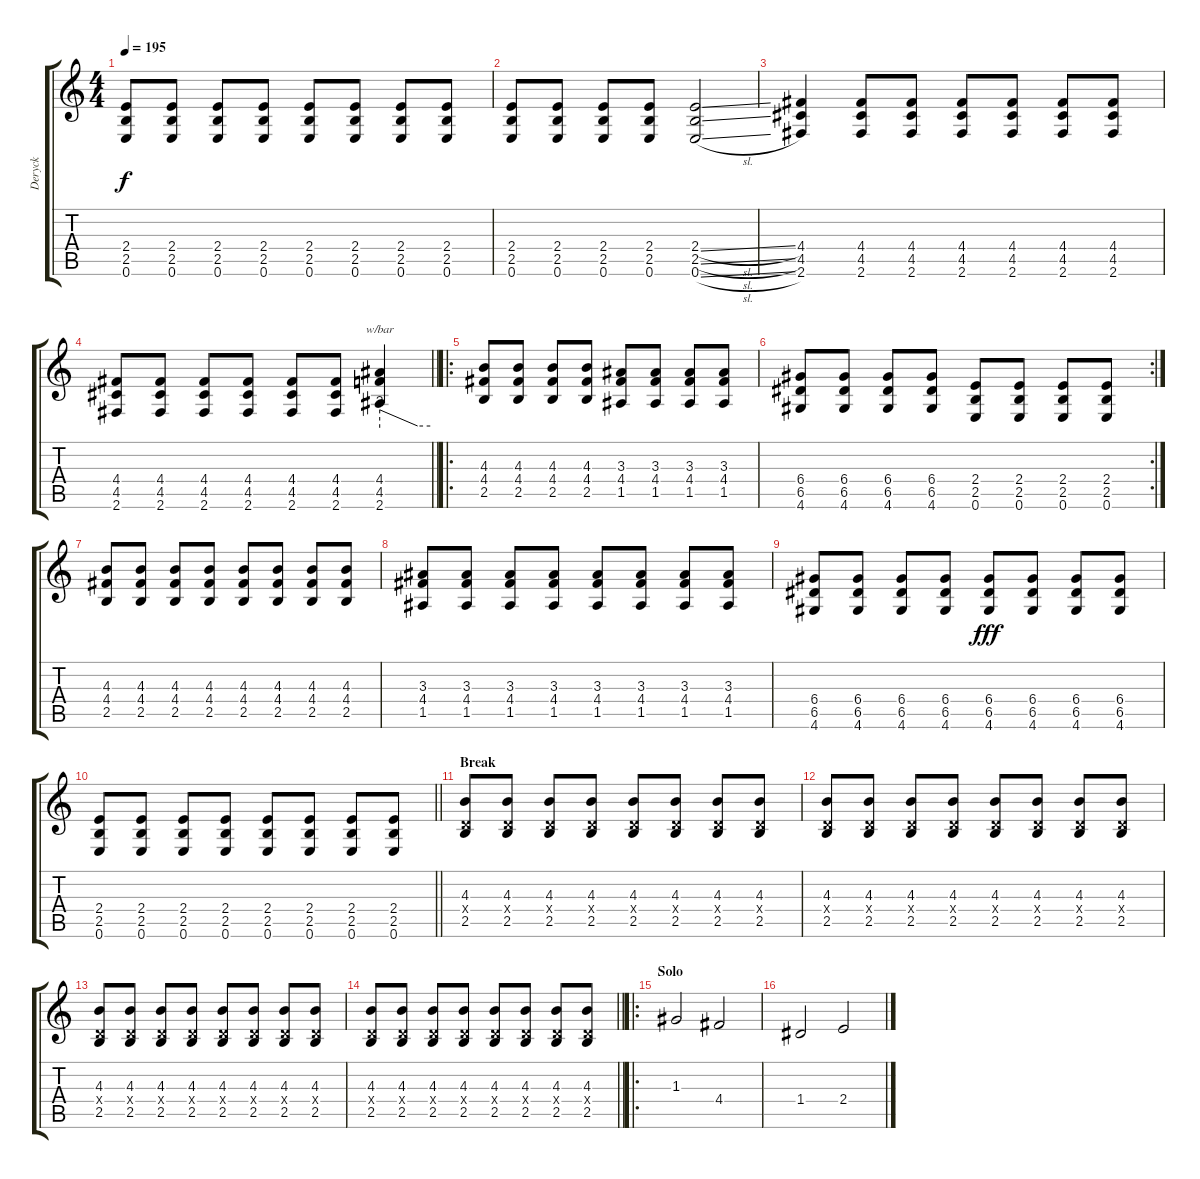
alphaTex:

\track ("Deryck" "Deryck") {instrument distortionguitar}
\staff {score tabs}
\tuning (E4 B3 G3 D3 A2 E2) {hide}
\ts (4 4)
\tempo 195
\clef g2
\ks c
(2.4 2.5 0.6).8{dy f} (2.4 2.5 0.6).8 (2.4 2.5 0.6).8 (2.4 2.5 0.6).8 (2.4 2.5 0.6).8 (2.4 2.5 0.6).8 (2.4 2.5 0.6).8 (2.4 2.5 0.6).8 |
(2.4 2.5 0.6).8 (2.4 2.5 0.6).8 (2.4 2.5 0.6).8 (2.4 2.5 0.6).8 (2.4{sl} 2.5{sl} 0.6{sl}).2 |
(4.4 4.5 2.6).4 (4.4 4.5 2.6).8 (4.4 4.5 2.6).8 (4.4 4.5 2.6).8 (4.4 4.5 2.6).8 (4.4 4.5 2.6).8 (4.4 4.5 2.6).8 |
\barLineRight lightlight
(4.4 4.5 2.6).8 (4.4 4.5 2.6).8 (4.4 4.5 2.6).8 (4.4 4.5 2.6).8 (4.4 4.5 2.6).8 (4.4 4.5 2.6).8 (4.4 4.5 2.6).4{tbe (custom default 0 8 45 0 60 0)} |
\ro
(4.3 4.4 2.5).8 (4.3 4.4 2.5).8 (4.3 4.4 2.5).8 (4.3 4.4 2.5).8 (3.3 4.4 1.5).8 (3.3 4.4 1.5).8 (3.3 4.4 1.5).8 (3.3 4.4 1.5).8 |
\rc 2
(6.4 6.5 4.6).8 (6.4 6.5 4.6).8 (6.4 6.5 4.6).8 (6.4 6.5 4.6).8 (2.4 2.5 0.6).8 (2.4 2.5 0.6).8 (2.4 2.5 0.6).8 (2.4 2.5 0.6).8 |
(4.3 4.4 2.5).8 (4.3 4.4 2.5).8 (4.3 4.4 2.5).8 (4.3 4.4 2.5).8 (4.3 4.4 2.5).8 (4.3 4.4 2.5).8 (4.3 4.4 2.5).8 (4.3 4.4 2.5).8 |
(3.3 4.4 1.5).8 (3.3 4.4 1.5).8 (3.3 4.4 1.5).8 (3.3 4.4 1.5).8 (3.3 4.4 1.5).8 (3.3 4.4 1.5).8 (3.3 4.4 1.5).8 (3.3 4.4 1.5).8 |
(6.4 6.5 4.6).8 (6.4 6.5 4.6).8 (6.4 6.5 4.6).8 (6.4 6.5 4.6).8 (6.4 6.5 4.6).8{dy fff} (6.4 6.5 4.6).8 (6.4 6.5 4.6).8 (6.4 6.5 4.6).8 |
\barLineRight lightlight
(2.4 2.5 0.6).8 (2.4 2.5 0.6).8 (2.4 2.5 0.6).8 (2.4 2.5 0.6).8 (2.4 2.5 0.6).8 (2.4 2.5 0.6).8 (2.4 2.5 0.6).8 (2.4 2.5 0.6).8 |
\section ("" "Break")
(4.3 0.4{x} 2.5).8 (4.3 0.4{x} 2.5).8 (4.3 0.4{x} 2.5).8 (4.3 0.4{x} 2.5).8 (4.3 0.4{x} 2.5).8 (4.3 0.4{x} 2.5).8 (4.3 0.4{x} 2.5).8 (4.3 0.4{x} 2.5).8 |
(4.3 0.4{x} 2.5).8 (4.3 0.4{x} 2.5).8 (4.3 0.4{x} 2.5).8 (4.3 0.4{x} 2.5).8 (4.3 0.4{x} 2.5).8 (4.3 0.4{x} 2.5).8 (4.3 0.4{x} 2.5).8 (4.3 0.4{x} 2.5).8 |
(4.3 0.4{x} 2.5).8 (4.3 0.4{x} 2.5).8 (4.3 0.4{x} 2.5).8 (4.3 0.4{x} 2.5).8 (4.3 0.4{x} 2.5).8 (4.3 0.4{x} 2.5).8 (4.3 0.4{x} 2.5).8 (4.3 0.4{x} 2.5).8 |
\barLineRight lightlight
(4.3 0.4{x} 2.5).8 (4.3 0.4{x} 2.5).8 (4.3 0.4{x} 2.5).8 (4.3 0.4{x} 2.5).8 (4.3 0.4{x} 2.5).8 (4.3 0.4{x} 2.5).8 (4.3 0.4{x} 2.5).8 (4.3 0.4{x} 2.5).8 |
\ro
\section ("" "Solo")
1.3.2 4.4.2 |
1.4.2 2.4.2
